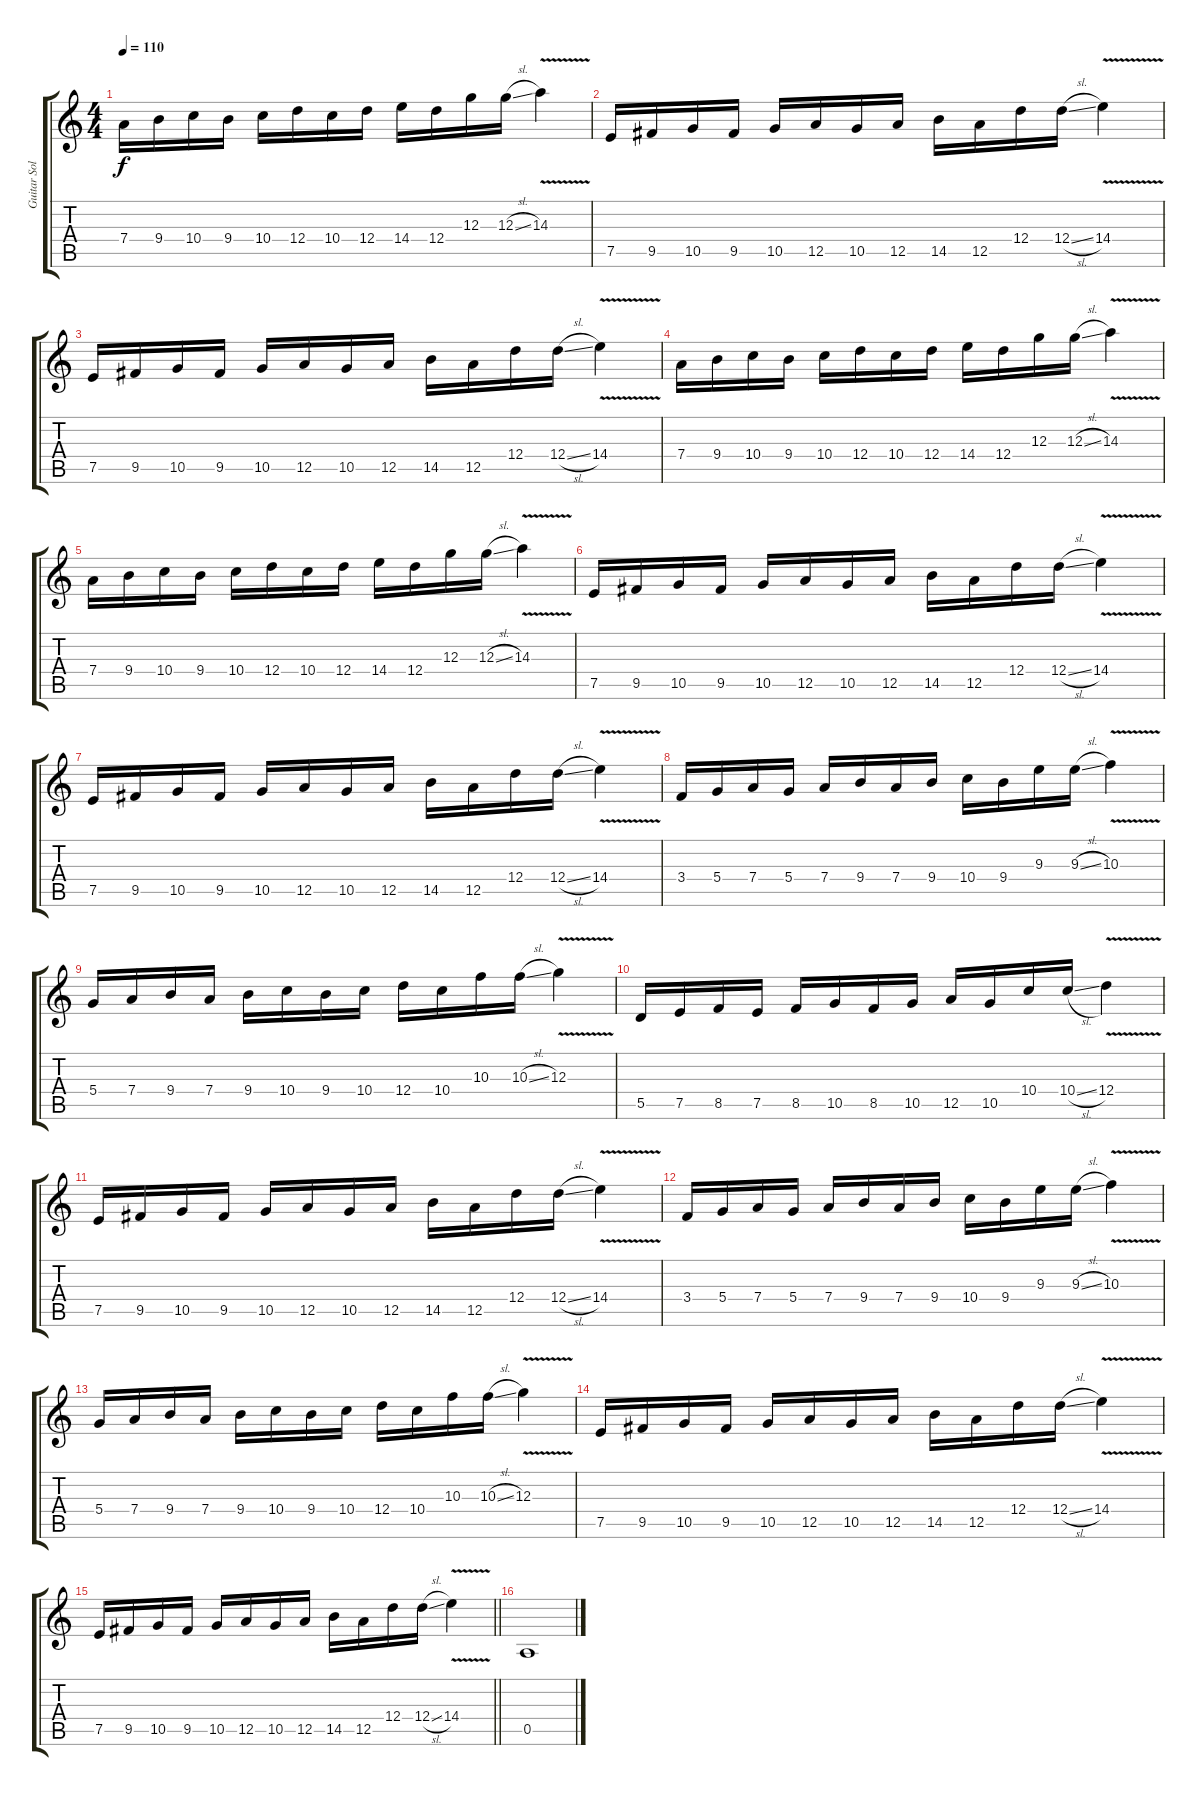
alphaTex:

\track ("Guitar Solo" "Guitar Sol") {instrument overdrivenguitar bank 255}
\staff {score tabs}
\tuning (E4 B3 G3 D3 A2 E2) {hide}
\ts (4 4)
\tempo 110
\clef g2
\ks c
7.4.16{dy f} 9.4.16 10.4.16 9.4.16 10.4.16 12.4.16 10.4.16 12.4.16 14.4.16 12.4.16 12.3.16 12.3{sl}.16 14.3{v}.4 |
7.5.16 9.5.16 10.5.16 9.5.16 10.5.16 12.5.16 10.5.16 12.5.16 14.5.16 12.5.16 12.4.16 12.4{sl}.16 14.4{v}.4 |
7.5.16 9.5.16 10.5.16 9.5.16 10.5.16 12.5.16 10.5.16 12.5.16 14.5.16 12.5.16 12.4.16 12.4{sl}.16 14.4{v}.4 |
7.4.16 9.4.16 10.4.16 9.4.16 10.4.16 12.4.16 10.4.16 12.4.16 14.4.16 12.4.16 12.3.16 12.3{sl}.16 14.3{v}.4 |
7.4.16 9.4.16 10.4.16 9.4.16 10.4.16 12.4.16 10.4.16 12.4.16 14.4.16 12.4.16 12.3.16 12.3{sl}.16 14.3{v}.4 |
7.5.16 9.5.16 10.5.16 9.5.16 10.5.16 12.5.16 10.5.16 12.5.16 14.5.16 12.5.16 12.4.16 12.4{sl}.16 14.4{v}.4 |
7.5.16 9.5.16 10.5.16 9.5.16 10.5.16 12.5.16 10.5.16 12.5.16 14.5.16 12.5.16 12.4.16 12.4{sl}.16 14.4{v}.4 |
3.4.16 5.4.16 7.4.16 5.4.16 7.4.16 9.4.16 7.4.16 9.4.16 10.4.16 9.4.16 9.3.16 9.3{sl}.16 10.3{v}.4 |
5.4.16 7.4.16 9.4.16 7.4.16 9.4.16 10.4.16 9.4.16 10.4.16 12.4.16 10.4.16 10.3.16 10.3{sl}.16 12.3{v}.4 |
5.5.16 7.5.16 8.5.16 7.5.16 8.5.16 10.5.16 8.5.16 10.5.16 12.5.16 10.5.16 10.4.16 10.4{sl}.16 12.4{v}.4 |
7.5.16 9.5.16 10.5.16 9.5.16 10.5.16 12.5.16 10.5.16 12.5.16 14.5.16 12.5.16 12.4.16 12.4{sl}.16 14.4{v}.4 |
3.4.16 5.4.16 7.4.16 5.4.16 7.4.16 9.4.16 7.4.16 9.4.16 10.4.16 9.4.16 9.3.16 9.3{sl}.16 10.3{v}.4 |
5.4.16 7.4.16 9.4.16 7.4.16 9.4.16 10.4.16 9.4.16 10.4.16 12.4.16 10.4.16 10.3.16 10.3{sl}.16 12.3{v}.4 |
7.5.16 9.5.16 10.5.16 9.5.16 10.5.16 12.5.16 10.5.16 12.5.16 14.5.16 12.5.16 12.4.16 12.4{sl}.16 14.4{v}.4 |
\barLineRight lightlight
7.5.16 9.5.16 10.5.16 9.5.16 10.5.16 12.5.16 10.5.16 12.5.16 14.5.16 12.5.16 12.4.16 12.4{sl}.16 14.4{v}.4 |
0.5.1
